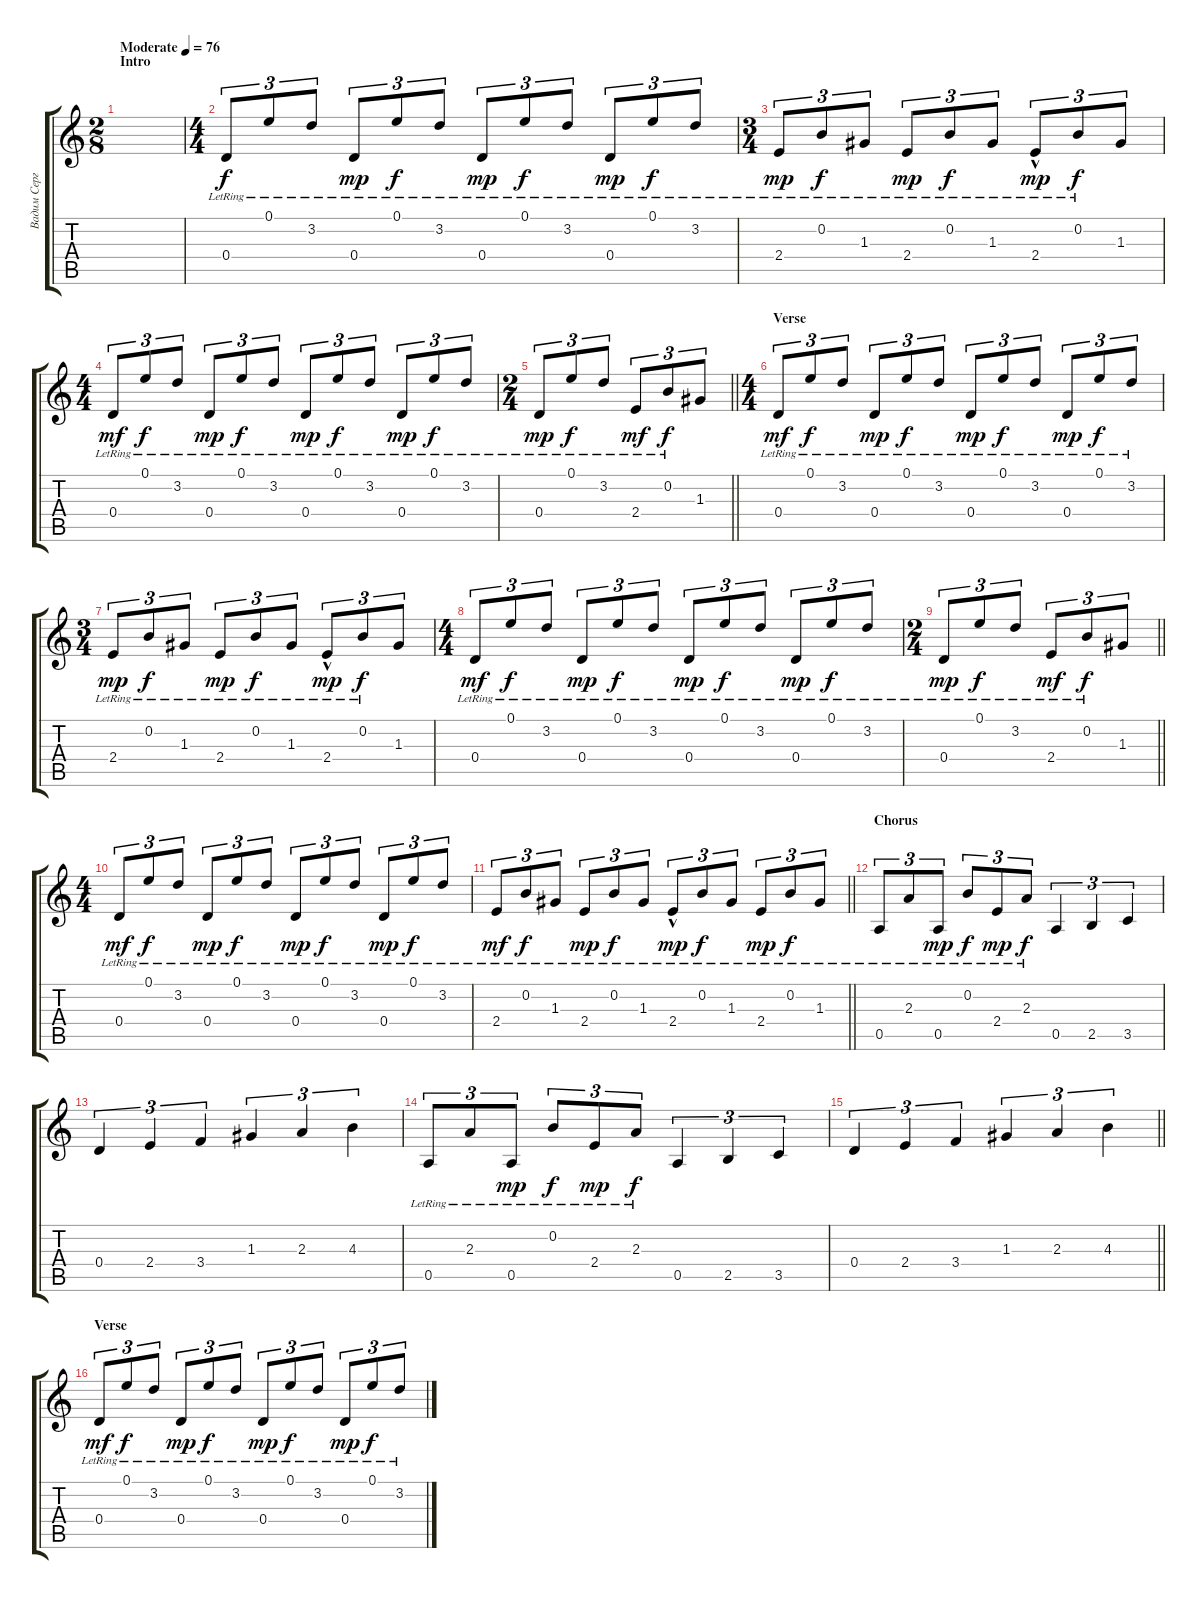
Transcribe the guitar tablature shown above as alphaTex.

\track ("Вадим Сергеев" "Вадим Серг") {instrument electricguitarjazz}
\staff {score tabs}
\tuning (E4 B3 G3 D3 A2 E2) {hide}
\ts (2 8)
\section ("" "Intro")
\tempo (76 "Moderate")
\clef g2
\ks c
|
\ts (4 4)
0.4{lr}.8{tu (3 2)} 0.1{lr}.8{tu (3 2) dy f} 3.2{lr}.8{tu (3 2)} 0.4{lr}.8{tu (3 2) dy mp} 0.1{lr}.8{tu (3 2) dy f} 3.2{lr}.8{tu (3 2)} 0.4{lr}.8{tu (3 2) dy mp} 0.1{lr}.8{tu (3 2) dy f} 3.2{lr}.8{tu (3 2)} 0.4{lr}.8{tu (3 2) dy mp} 0.1{lr}.8{tu (3 2) dy f} 3.2{lr}.8{tu (3 2)} |
\ts (3 4)
2.4{lr}.8{tu (3 2) dy mp} 0.2{lr}.8{tu (3 2) dy f} 1.3{lr}.8{tu (3 2)} 2.4{lr}.8{tu (3 2) dy mp} 0.2{lr}.8{tu (3 2) dy f} 1.3{lr}.8{tu (3 2)} 2.4{hac lr}.8{tu (3 2) dy mp} 0.2{lr}.8{tu (3 2) dy f} 1.3.8{tu (3 2)} |
\ts (4 4)
0.4{lr}.8{tu (3 2) dy mf} 0.1{lr}.8{tu (3 2) dy f} 3.2{lr}.8{tu (3 2)} 0.4{lr}.8{tu (3 2) dy mp} 0.1{lr}.8{tu (3 2) dy f} 3.2{lr}.8{tu (3 2)} 0.4{lr}.8{tu (3 2) dy mp} 0.1{lr}.8{tu (3 2) dy f} 3.2{lr}.8{tu (3 2)} 0.4{lr}.8{tu (3 2) dy mp} 0.1{lr}.8{tu (3 2) dy f} 3.2{lr}.8{tu (3 2)} |
\ts (2 4)
\barLineRight lightlight
0.4{lr}.8{tu (3 2) dy mp} 0.1{lr}.8{tu (3 2) dy f} 3.2{lr}.8{tu (3 2)} 2.4{lr}.8{tu (3 2) dy mf} 0.2{lr}.8{tu (3 2) dy f} 1.3.8{tu (3 2)} |
\ts (4 4)
\section ("" "Verse")
0.4{lr}.8{tu (3 2) dy mf} 0.1{lr}.8{tu (3 2) dy f} 3.2{lr}.8{tu (3 2)} 0.4{lr}.8{tu (3 2) dy mp} 0.1{lr}.8{tu (3 2) dy f} 3.2{lr}.8{tu (3 2)} 0.4{lr}.8{tu (3 2) dy mp} 0.1{lr}.8{tu (3 2) dy f} 3.2{lr}.8{tu (3 2)} 0.4{lr}.8{tu (3 2) dy mp} 0.1{lr}.8{tu (3 2) dy f} 3.2{lr}.8{tu (3 2)} |
\ts (3 4)
2.4{lr}.8{tu (3 2) dy mp} 0.2{lr}.8{tu (3 2) dy f} 1.3{lr}.8{tu (3 2)} 2.4{lr}.8{tu (3 2) dy mp} 0.2{lr}.8{tu (3 2) dy f} 1.3{lr}.8{tu (3 2)} 2.4{hac lr}.8{tu (3 2) dy mp} 0.2{lr}.8{tu (3 2) dy f} 1.3.8{tu (3 2)} |
\ts (4 4)
0.4{lr}.8{tu (3 2) dy mf} 0.1{lr}.8{tu (3 2) dy f} 3.2{lr}.8{tu (3 2)} 0.4{lr}.8{tu (3 2) dy mp} 0.1{lr}.8{tu (3 2) dy f} 3.2{lr}.8{tu (3 2)} 0.4{lr}.8{tu (3 2) dy mp} 0.1{lr}.8{tu (3 2) dy f} 3.2{lr}.8{tu (3 2)} 0.4{lr}.8{tu (3 2) dy mp} 0.1{lr}.8{tu (3 2) dy f} 3.2{lr}.8{tu (3 2)} |
\ts (2 4)
\barLineRight lightlight
0.4{lr}.8{tu (3 2) dy mp} 0.1{lr}.8{tu (3 2) dy f} 3.2{lr}.8{tu (3 2)} 2.4{lr}.8{tu (3 2) dy mf} 0.2{lr}.8{tu (3 2) dy f} 1.3.8{tu (3 2)} |
\ts (4 4)
0.4{lr}.8{tu (3 2) dy mf} 0.1{lr}.8{tu (3 2) dy f} 3.2{lr}.8{tu (3 2)} 0.4{lr}.8{tu (3 2) dy mp} 0.1{lr}.8{tu (3 2) dy f} 3.2{lr}.8{tu (3 2)} 0.4{lr}.8{tu (3 2) dy mp} 0.1{lr}.8{tu (3 2) dy f} 3.2{lr}.8{tu (3 2)} 0.4{lr}.8{tu (3 2) dy mp} 0.1{lr}.8{tu (3 2) dy f} 3.2{lr}.8{tu (3 2)} |
\barLineRight lightlight
2.4{lr}.8{tu (3 2) dy mf} 0.2{lr}.8{tu (3 2) dy f} 1.3{lr}.8{tu (3 2)} 2.4{lr}.8{tu (3 2) dy mp} 0.2{lr}.8{tu (3 2) dy f} 1.3{lr}.8{tu (3 2)} 2.4{hac lr}.8{tu (3 2) dy mp} 0.2{lr}.8{tu (3 2) dy f} 1.3{lr}.8{tu (3 2)} 2.4{lr}.8{tu (3 2) dy mp} 0.2{lr}.8{tu (3 2) dy f} 1.3{lr}.8{tu (3 2)} |
\section ("" "Chorus")
0.5{lr}.8{tu (3 2)} 2.3{lr}.8{tu (3 2)} 0.5{lr}.8{tu (3 2) dy mp} 0.2{lr}.8{tu (3 2) dy f} 2.4{lr}.8{tu (3 2) dy mp} 2.3{lr}.8{tu (3 2) dy f} 0.5.4{tu (3 2)} 2.5.4{tu (3 2)} 3.5.4{tu (3 2)} |
0.4.4{tu (3 2)} 2.4.4{tu (3 2)} 3.4.4{tu (3 2)} 1.3.4{tu (3 2)} 2.3.4{tu (3 2)} 4.3.4{tu (3 2)} |
0.5{lr}.8{tu (3 2)} 2.3{lr}.8{tu (3 2)} 0.5{lr}.8{tu (3 2) dy mp} 0.2{lr}.8{tu (3 2) dy f} 2.4{lr}.8{tu (3 2) dy mp} 2.3{lr}.8{tu (3 2) dy f} 0.5.4{tu (3 2)} 2.5.4{tu (3 2)} 3.5.4{tu (3 2)} |
\barLineRight lightlight
0.4.4{tu (3 2)} 2.4.4{tu (3 2)} 3.4.4{tu (3 2)} 1.3.4{tu (3 2)} 2.3.4{tu (3 2)} 4.3.4{tu (3 2)} |
\section ("" "Verse ")
0.4{lr}.8{tu (3 2) dy mf} 0.1{lr}.8{tu (3 2) dy f} 3.2{lr}.8{tu (3 2)} 0.4{lr}.8{tu (3 2) dy mp} 0.1{lr}.8{tu (3 2) dy f} 3.2{lr}.8{tu (3 2)} 0.4{lr}.8{tu (3 2) dy mp} 0.1{lr}.8{tu (3 2) dy f} 3.2{lr}.8{tu (3 2)} 0.4{lr}.8{tu (3 2) dy mp} 0.1{lr}.8{tu (3 2) dy f} 3.2{lr}.8{tu (3 2)}
